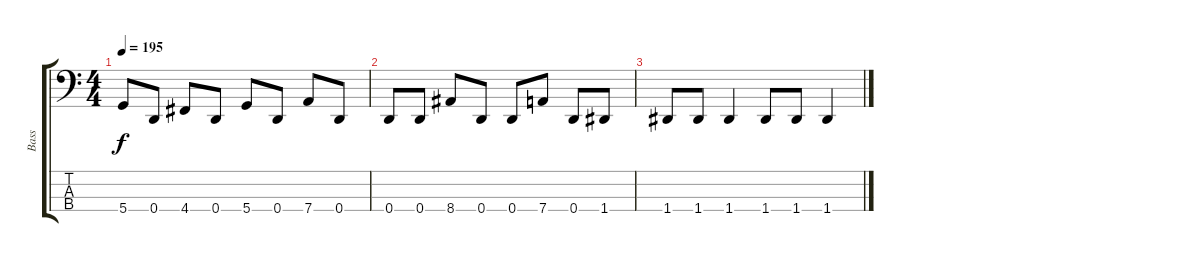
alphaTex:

\track ("Bass" "Bass") {instrument electricbassfinger}
\staff {score tabs}
\tuning (G2 D2 A1 D1) {hide}
\ts (4 4)
\tempo 195
\clef f4
\ks c
5.4.8{dy f} 0.4.8 4.4.8 0.4.8 5.4.8 0.4.8 7.4.8 0.4.8 |
0.4.8 0.4.8 8.4.8 0.4.8 0.4.8 7.4.8 0.4.8 1.4.8 |
1.4.8 1.4.8 1.4.4 1.4.8 1.4.8 1.4.4
